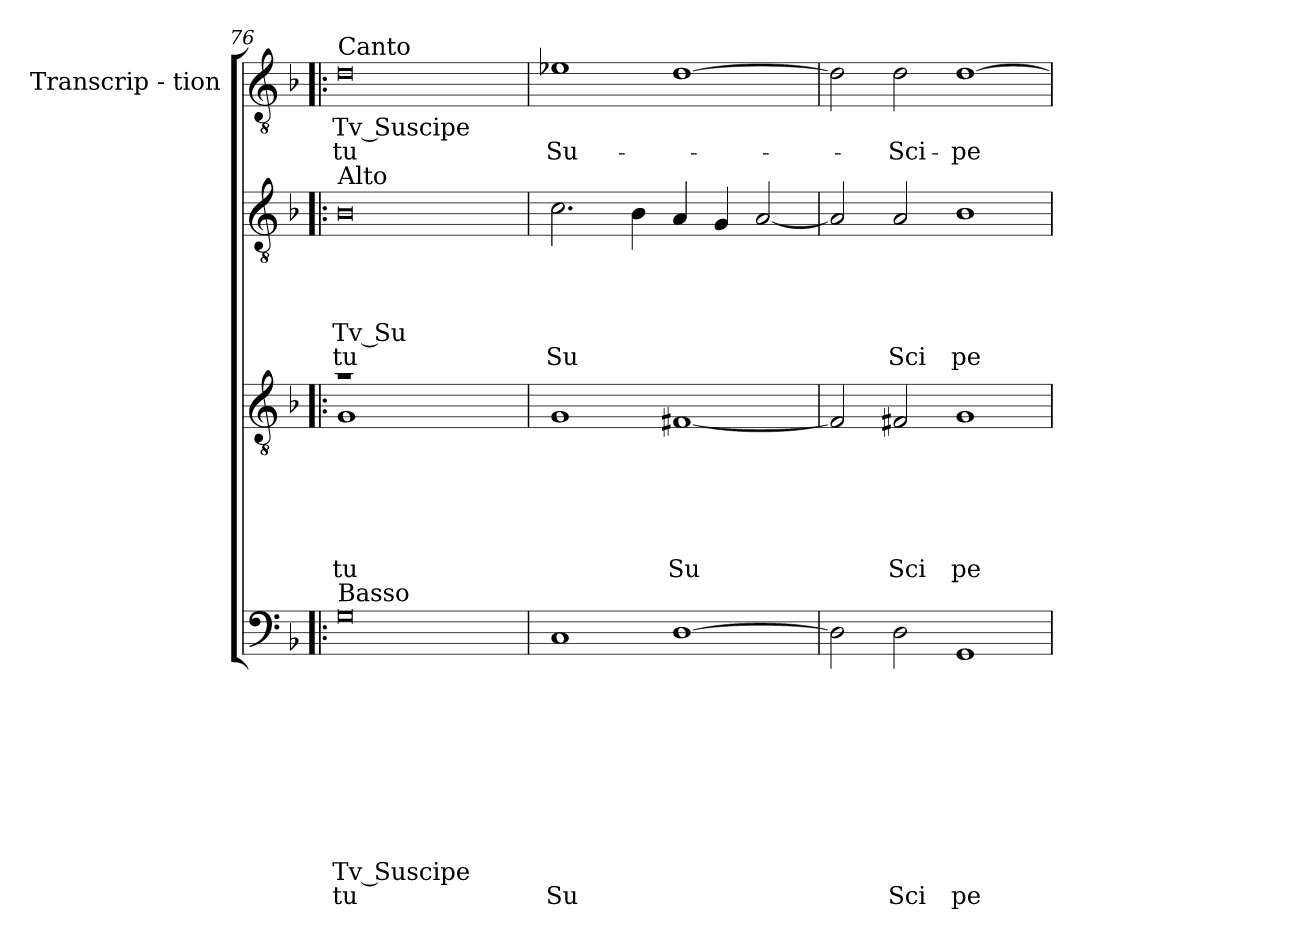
**kern	**text	**text	**text	**text	**text	**text	**text	**text	**text	**text	**kern	**text	**text	**text	**text	**text	**text	**kern	**text	**text	**text	**text	**text	**kern	**text	**text
*part4	*part4	*part4	*part4	*part4	*part4	*part4	*part4	*part4	*part4	*part4	*part3	*part3	*part3	*part3	*part3	*part3	*part3	*part2	*part2	*part2	*part2	*part2	*part2	*part1	*part1	*part1
*staff4	*staff4	*staff4	*staff4	*staff4	*staff4	*staff4	*staff4	*staff4	*staff4	*staff4	*staff3	*staff3	*staff3	*staff3	*staff3	*staff3	*staff3	*staff2	*staff2	*staff2	*staff2	*staff2	*staff2	*staff1	*staff1	*staff1
*	*	*	*	*	*	*	*	*	*	*	*	*	*	*	*	*	*	*	*	*	*	*	*	*I"Transcrip - tion	*	*
*	*	*	*	*	*	*	*	*	*	*	*	*	*	*	*	*	*	*	*	*	*	*	*	*I'Transcrip - tion	*	*
!!LO:LB:g=z
*clefF4	*	*	*	*	*	*	*	*	*	*	*clefGv2	*	*	*	*	*	*	*clefGv2	*	*	*	*	*	*clefGv2	*	*
*k[b-]	*	*	*	*	*	*	*	*	*	*	*k[b-]	*	*	*	*	*	*	*k[b-]	*	*	*	*	*	*k[b-]	*	*
*F:	*	*	*	*	*	*	*	*	*	*	*F:	*	*	*	*	*	*	*F:	*	*	*	*	*	*F:	*	*
=76!|:	=76!|:	=76!|:	=76!|:	=76!|:	=76!|:	=76!|:	=76!|:	=76!|:	=76!|:	=76!|:	=76!|:	=76!|:	=76!|:	=76!|:	=76!|:	=76!|:	=76!|:	=76!|:	=76!|:	=76!|:	=76!|:	=76!|:	=76!|:	=76!|:	=76!|:	=76!|:
!	!	!	!	!	!	!	!	!	!	!	!	!	!	!	!	!	!	!	!	!	!	!	!	!LO:TX:a:t=Canto	!	!
!	!	!	!	!	!	!	!	!	!	!	!	!	!	!	!	!	!	!LO:TX:a:t=Alto	!	!	!	!	!	!	!	!
!	!	!	!	!	!	!	!	!	!	!	!LO:TX:a:t=Tenore	!	!	!	!	!	!	!	!	!	!	!	!	!	!	!
!	!	!	!	!	!	!	!	!	!	!	!LO:TX:b:t=Tu Suscipe	!	!	!	!	!	!	!	!	!	!	!	!	!	!	!
!LO:TX:a:t=Basso	!	!	!	!	!	!	!	!	!	!	!	!	!	!	!	!	!	!	!	!	!	!	!	!	!	!
!	!	!	!	!	!	!	!	!	!LO:LY:b:rj	!LO:LY:b:rj	!	!	!	!	!	!	!LO:LY:b	!	!	!	!	!LO:LY:b:rj	!LO:LY:b:rj	!	!LO:LY:b:rj	!LO:LY:b:rj
*	*	*	*	*	*	*	*	*	*	*	*^	*	*	*	*	*	*	*	*	*	*	*	*	*	*	*
0G	.	.	.	.	.	.	.	.	Tv Suscipe	-tu	1ra	1G	.	.	.	.	.	tu	0B-	.	.	.	Tv Su	tu	0d	Tv Suscipe	tu
.	.	.	.	.	.	.	.	.	.	.	1ryy	1ryy	.	.	.	.	.	.	.	.	.	.	.	.	.	.	.
=77	=77	=77	=77	=77	=77	=77	=77	=77	=77	=77	=77	=77	=77	=77	=77	=77	=77	=77	=77	=77	=77	=77	=77	=77	=77	=77	=77
!	!	!	!	!	!	!	!	!	!	!LO:LY:b	!	!	!	!	!	!	!	!	!	!	!	!	!	!LO:LY:b	!	!	!LO:LY:b
*	*	*	*	*	*	*	*	*	*	*	*v	*v	*	*	*	*	*	*	*	*	*	*	*	*	*	*	*
1C	.	.	.	.	.	.	.	.	.	Su	1G	.	.	.	.	.	.	2.c\	.	.	.	.	Su	1e-X	.	Su-
.	.	.	.	.	.	.	.	.	.	.	.	.	.	.	.	.	.	4B-\	.	.	.	.	.	.	.	.
!	!	!	!	!	!	!	!	!	!	!	!	!	!	!	!	!	!LO:LY:b	!	!	!	!	!	!	!	!	!
[>1D	.	.	.	.	.	.	.	.	.	.	[<1F#X	.	.	.	.	.	Su	4A/	.	.	.	.	.	[>1d	.	.
.	.	.	.	.	.	.	.	.	.	.	.	.	.	.	.	.	.	4G/	.	.	.	.	.	.	.	.
.	.	.	.	.	.	.	.	.	.	.	.	.	.	.	.	.	.	[<2A/	.	.	.	.	.	.	.	.
=78	=78	=78	=78	=78	=78	=78	=78	=78	=78	=78	=78	=78	=78	=78	=78	=78	=78	=78	=78	=78	=78	=78	=78	=78	=78	=78
2D\]	.	.	.	.	.	.	.	.	.	.	2F#/]	.	.	.	.	.	.	2A/]	.	.	.	.	.	2d\]	.	.
!	!	!	!	!	!	!	!	!	!	!LO:LY:b	!	!	!	!	!	!	!LO:LY:b	!	!	!	!	!	!LO:LY:b	!	!	!LO:LY:b
2D\	.	.	.	.	.	.	.	.	.	Sci	2F#X/	.	.	.	.	.	Sci	2A/	.	.	.	.	Sci	2d\	.	-Sci-
!	!	!	!	!	!	!	!	!	!	!LO:LY:b	!	!	!	!	!	!	!LO:LY:b	!	!	!	!	!	!LO:LY:b	!	!	!LO:LY:b
1GG	.	.	.	.	.	.	.	.	.	pe	1G	.	.	.	.	.	pe	1B-	.	.	.	.	pe	[>1d	.	-pe
=	=	=	=	=	=	=	=	=	=	=	=	=	=	=	=	=	=	=	=	=	=	=	=	=	=	=
*-	*-	*-	*-	*-	*-	*-	*-	*-	*-	*-	*-	*-	*-	*-	*-	*-	*-	*-	*-	*-	*-	*-	*-	*-	*-	*-
